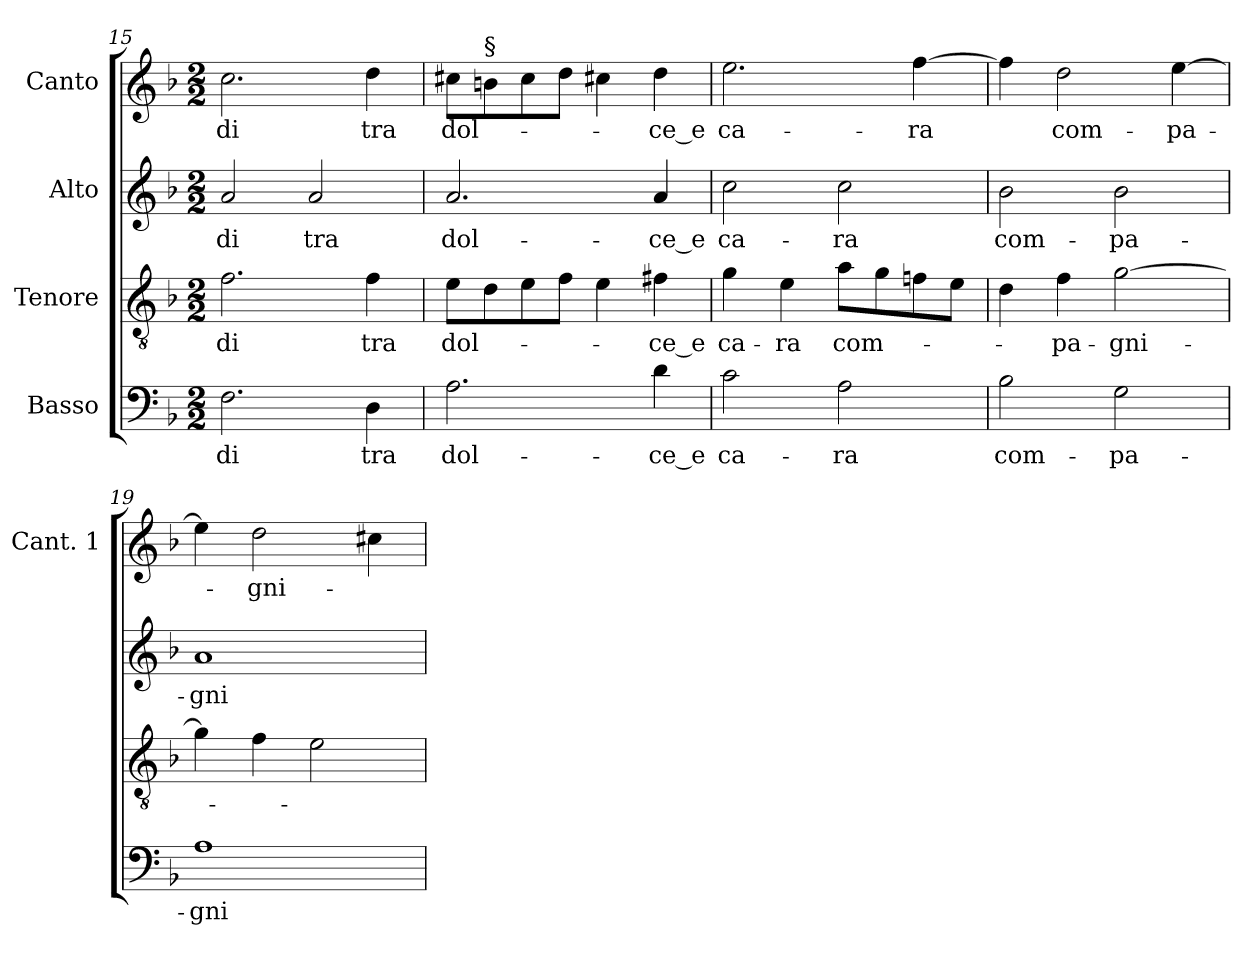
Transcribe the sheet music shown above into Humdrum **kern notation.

**kern	**text	**kern	**text	**kern	**text	**kern	**text
*part4	*part4	*part3	*part3	*part2	*part2	*part1	*part1
*staff4	*staff4	*staff3	*staff3	*staff2	*staff2	*staff1	*staff1
*I"Basso	*	*I"Tenore	*	*I"Alto	*	*I"Canto	*
*	*	*	*	*	*	*I'Cant. 1	*
*clefF4	*	*clefGv2	*	*clefG2	*	*clefG2	*
*	*	*ITrd7c12	*	*	*	*	*
*k[b-]	*	*k[b-]	*	*k[b-]	*	*k[b-]	*
*F:	*	*F:	*	*F:	*	*F:	*
*M2/2	*	*M2/2	*	*M2/2	*	*M2/2	*
=15	=15	=15	=15	=15	=15	=15	=15
!	!LO:LY:b:color=#000000	!	!	!	!	!	!
!	!	!	!LO:LY:b:color=#000000	!	!	!	!
!	!	!	!	!	!LO:LY:b:color=#000000	!	!
!	!	!	!	!	!	!	!LO:LY:b:color=#000000
2.Fi\	-di	2.Fi\	-di	2ai/	-di	2.cci\	-di
!	!	!	!	!	!LO:LY:b:color=#000000	!	!
.	.	.	.	2ai/	tra	.	.
!	!LO:LY:b:color=#000000	!	!	!	!	!	!
!	!	!	!LO:LY:b:color=#000000	!	!	!	!
!	!	!	!	!	!	!	!LO:LY:b:color=#000000
4Di\	tra	4Fi\	tra	.	.	4ddi\	tra
=16	=16	=16	=16	=16	=16	=16	=16
!	!LO:LY:b:color=#000000	!	!	!	!	!	!
!	!	!	!LO:LY:b:color=#000000	!	!	!	!
!	!	!	!	!	!LO:LY:b:color=#000000	!	!
!	!	!	!	!	!	!	!LO:LY:b:color=#000000
2.Ai\	dol-	8Ei\L	dol-	2.ai/	dol-	8cc#Xi\L	dol-
!	!	!	!	!	!	!LO:TX:a:t=§	!
.	.	8Di\	.	.	.	8bi\	.
.	.	8Ei\	.	.	.	8cc#i\	.
.	.	8Fi\J	.	.	.	8ddi\J	.
.	.	4Ei\	.	.	.	4cc#Xi\	.
!	!LO:LY:b:color=#000000	!	!	!	!	!	!
!	!	!	!LO:LY:b:color=#000000	!	!	!	!
!	!	!	!	!	!LO:LY:b:color=#000000	!	!
!	!	!	!	!	!	!	!LO:LY:b:color=#000000
4di\	-ce_e	4F#Xi\	-ce_e	4ai/	-ce_e	4ddi\	-ce_e
=17	=17	=17	=17	=17	=17	=17	=17
!	!LO:LY:b:color=#000000	!	!	!	!	!	!
!	!	!	!LO:LY:b:color=#000000	!	!	!	!
!	!	!	!	!	!LO:LY:b:color=#000000	!	!
!	!	!	!	!	!	!	!LO:LY:b:color=#000000
2ci\	ca-	4Gi\	ca-	2cci\	ca-	2.eei\	ca-
!	!	!	!LO:LY:b:color=#000000	!	!	!	!
.	.	4Ei\	-ra	.	.	.	.
!	!LO:LY:b:color=#000000	!	!	!	!	!	!
!	!	!	!LO:LY:b:color=#000000	!	!	!	!
!	!	!	!	!	!LO:LY:b:color=#000000	!	!
2Ai\	-ra	8Ai\L	com-	2cci\	-ra	.	.
.	.	8Gi\	.	.	.	.	.
!	!	!	!	!	!	!	!LO:LY:b:color=#000000
.	.	8Fni\	.	.	.	[>4ffi\	-ra
.	.	8Ei\J	.	.	.	.	.
=18	=18	=18	=18	=18	=18	=18	=18
!	!LO:LY:b:color=#000000	!	!	!	!	!	!
!	!	!	!	!	!LO:LY:b:color=#000000	!	!
2B-i\	com-	4Di\	.	2b-i\	com-	4ffi\]	.
!	!	!	!LO:LY:b:color=#000000	!	!	!	!
!	!	!	!	!	!	!	!LO:LY:b:color=#000000
.	.	4Fi\	-pa-	.	.	2ddi\	com-
!	!LO:LY:b:color=#000000	!	!	!	!	!	!
!	!	!	!LO:LY:b:color=#000000	!	!	!	!
!	!	!	!	!	!LO:LY:b:color=#000000	!	!
2Gi\	-pa-	[>2Gi\	-gni-	2b-i\	-pa-	.	.
!	!	!	!	!	!	!	!LO:LY:b:color=#000000
.	.	.	.	.	.	[>4eei\	-pa-
!!LO:PB:g=z
=19	=19	=19	=19	=19	=19	=19	=19
!	!LO:LY:b:color=#000000	!	!	!	!	!	!
!	!	!	!	!	!LO:LY:b:color=#000000	!	!
1Ai	-gni-	4Gi\]	.	1ai	-gni-	4eei\]	.
!	!	!	!	!	!	!	!LO:LY:b:color=#000000
.	.	4Fi\	.	.	.	2ddi\	-gni-
.	.	2Ei\	.	.	.	.	.
.	.	.	.	.	.	4cc#Xi\	.
=	=	=	=	=	=	=	=
*-	*-	*-	*-	*-	*-	*-	*-
